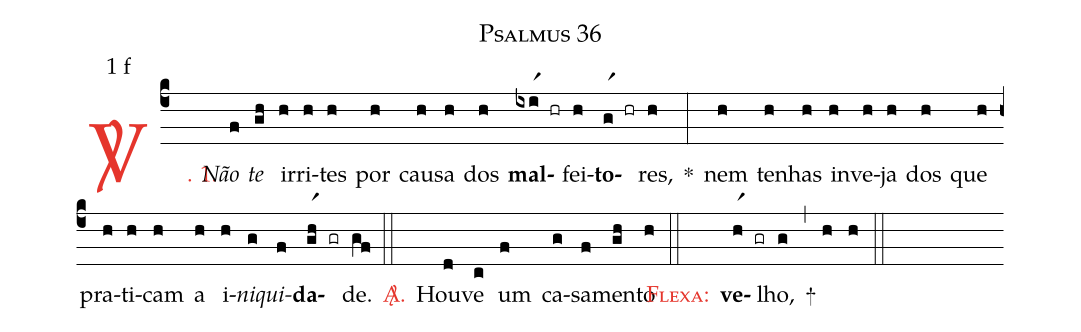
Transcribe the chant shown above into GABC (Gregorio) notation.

name: Psalmus 36;
mode: 1;
mode-differentia: f;
%%
(c4)

<c><sp>V/</sp>. 1.</c>() <i>Não</i>(f) <i>te</i>(gh) ir(h)ri(h)tes(h) por(h) cau(h)sa(h) dos(h) <b>mal</b>(ixir1 hr)fei(h)<b>to</b>(gr1 hr)res,(h) *(:) nem(h) te(h)nhas(h) in(h)ve(h)ja(h) dos(h) que(h) pra(h)ti(h)cam(h) a(h) i(h)<i>ni</i>(g)<i>qui</i>(f)<b>da</b>(gr1h gr)de.(gf)

(::)

<nlba><c><sp>A/</sp>.</c>() Hou</nlba>(d)ve(c) um(f) ca(g)sa(f)men(gh)to(h)

(::)

<nlba><c><sc>Flexa</sc>:</c>() <b>ve</b></nlba>(hr1 gr)lho,(g) +(,) (h) (h)

(::)
